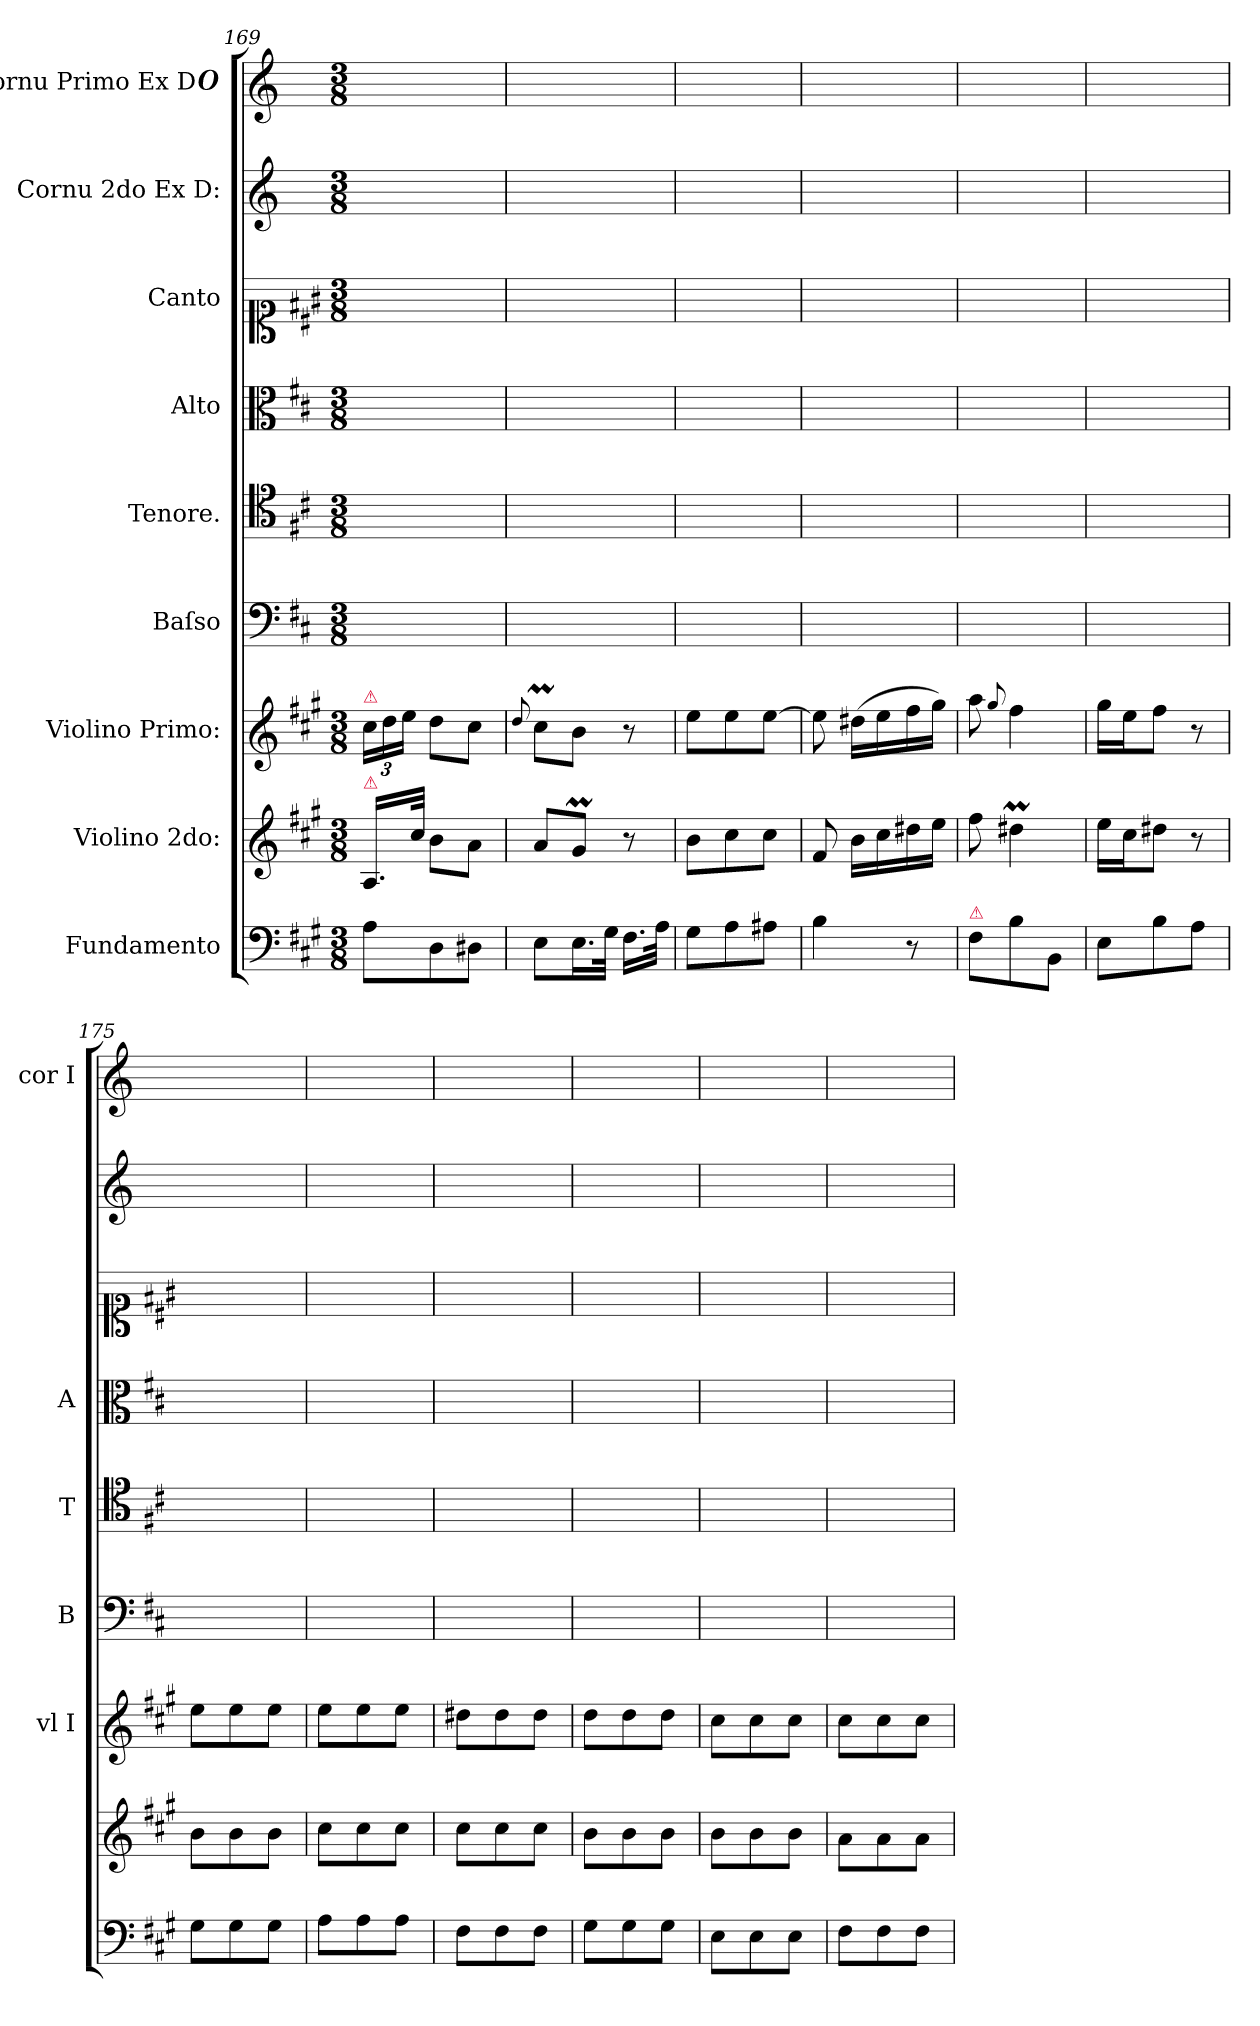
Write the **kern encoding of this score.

**kern	**kern	**kern	**kern	**kern	**kern	**kern	**kern	**kern
*part9	*part8	*part7	*part6	*part5	*part4	*part3	*part2	*part1
*staff9	*staff8	*staff7	*staff6	*staff5	*staff4	*staff3	*staff2	*staff1
*I"Fundamento	*I"Violino 2do:	*I"Violino Primo:	*I"Baſso	*I"Tenore.	*I"Alto	*I"Canto	*I"Cornu 2do Ex D:	*I"Cornu Primo Ex D#
*	*	*I'vl I	*I'B	*I'T	*I'A	*	*	*I'cor I
*clefF4	*clefG2	*clefG2	*clefF4	*clefC4	*clefC3	*clefC1	*clefG2	*clefG2
*	*	*	*	*	*	*	*ITrd6c10	*ITrd6c10
*k[f#c#g#]	*k[f#c#g#]	*k[f#c#g#]	*k[f#c#]	*k[f#c#]	*k[f#c#]	*k[f#c#g#]	*k[f#c#]	*k[f#c#]
*M3/8	*M3/8	*M3/8	*M3/8	*M3/8	*M3/8	*M3/8	*M3/8	*M3/8
=169	=169	=169	=169	=169	=169	=169	=169	=169
!	!	!LO:TX:a:color=crimson:t=⚠	!	!	!	!	!	!
!	!LO:TX:a:color=crimson:t=⚠	!	!	!	!	!	!	!
8A\L	16.A/LL	24cc#\LL	4.ryy	4.ryy	4.ryy	4.ryy	4.ryy	4.ryy
.	.	24dd\	.	.	.	.	.	.
.	.	24ee\JJ	.	.	.	.	.	.
.	32cc#/JJk	.	.	.	.	.	.	.
8D\	8b\L	8dd\L	.	.	.	.	.	.
8D#X\J	8a\J	8cc#\J	.	.	.	.	.	.
=170	=170	=170	=170	=170	=170	=170	=170	=170
.	.	8qqdd/	.	.	.	.	.	.
8E\L	8a/L	8cc#m\L	4.ryy	4.ryy	4.ryy	4.ryy	4.ryy	4.ryy
16.E\L	8g#m/J	8b\J	.	.	.	.	.	.
32G#\JJk	.	.	.	.	.	.	.	.
16.F#\LL	8r	8r	.	.	.	.	.	.
32A\JJk	.	.	.	.	.	.	.	.
!!LO:LB:g=z
=171	=171	=171	=171	=171	=171	=171	=171	=171
8G#\L	8b\L	8ee\L	4.ryy	4.ryy	4.ryy	4.ryy	4.ryy	4.ryy
8A\	8cc#\	8ee\	.	.	.	.	.	.
8A#X\J	8cc#\J	[8ee\J	.	.	.	.	.	.
=172	=172	=172	=172	=172	=172	=172	=172	=172
4B\	8f#/	8ee\]	4.ryy	4.ryy	4.ryy	4.ryy	4.ryy	4.ryy
.	16b\LL	(16dd#X\LL	.	.	.	.	.	.
.	16cc#\	16ee\	.	.	.	.	.	.
8r	16dd#X\	16ff#\	.	.	.	.	.	.
.	16ee\JJ	16gg#\JJ)	.	.	.	.	.	.
=173	=173	=173	=173	=173	=173	=173	=173	=173
!LO:TX:a:color=crimson:t=⚠	!	!	!	!	!	!	!	!
8F#\L	8ff#\	8aa\	4.ryy	4.ryy	4.ryy	4.ryy	4.ryy	4.ryy
.	.	8qqgg#/	.	.	.	.	.	.
8B\	4dd#Xm\	4ff#\	.	.	.	.	.	.
8BB\J	.	.	.	.	.	.	.	.
=174	=174	=174	=174	=174	=174	=174	=174	=174
8E\L	16ee\LL	16gg#\LL	4.ryy	4.ryy	4.ryy	4.ryy	4.ryy	4.ryy
.	16cc#\J	16ee\J	.	.	.	.	.	.
8B\	8dd#X\J	8ff#\J	.	.	.	.	.	.
8A\J	8r	8r	.	.	.	.	.	.
=175	=175	=175	=175	=175	=175	=175	=175	=175
8G#\L	8b\L	8ee\L	4.ryy	4.ryy	4.ryy	4.ryy	4.ryy	4.ryy
8G#\	8b\	8ee\	.	.	.	.	.	.
8G#\J	8b\J	8ee\J	.	.	.	.	.	.
=176	=176	=176	=176	=176	=176	=176	=176	=176
8A\L	8cc#\L	8ee\L	4.ryy	4.ryy	4.ryy	4.ryy	4.ryy	4.ryy
8A\	8cc#\	8ee\	.	.	.	.	.	.
8A\J	8cc#\J	8ee\J	.	.	.	.	.	.
=177	=177	=177	=177	=177	=177	=177	=177	=177
8F#\L	8cc#\L	8dd#X\L	4.ryy	4.ryy	4.ryy	4.ryy	4.ryy	4.ryy
8F#\	8cc#\	8dd#\	.	.	.	.	.	.
8F#\J	8cc#\J	8dd#\J	.	.	.	.	.	.
=178	=178	=178	=178	=178	=178	=178	=178	=178
8G#\L	8b\L	8dd\L	4.ryy	4.ryy	4.ryy	4.ryy	4.ryy	4.ryy
8G#\	8b\	8dd\	.	.	.	.	.	.
8G#\J	8b\J	8dd\J	.	.	.	.	.	.
=179	=179	=179	=179	=179	=179	=179	=179	=179
8E\L	8b\L	8cc#\L	4.ryy	4.ryy	4.ryy	4.ryy	4.ryy	4.ryy
8E\	8b\	8cc#\	.	.	.	.	.	.
8E\J	8b\J	8cc#\J	.	.	.	.	.	.
=180	=180	=180	=180	=180	=180	=180	=180	=180
8F#\L	8a\L	8cc#\L	4.ryy	4.ryy	4.ryy	4.ryy	4.ryy	4.ryy
8F#\	8a\	8cc#\	.	.	.	.	.	.
8F#\J	8a\J	8cc#\J	.	.	.	.	.	.
=	=	=	=	=	=	=	=	=
*-	*-	*-	*-	*-	*-	*-	*-	*-
